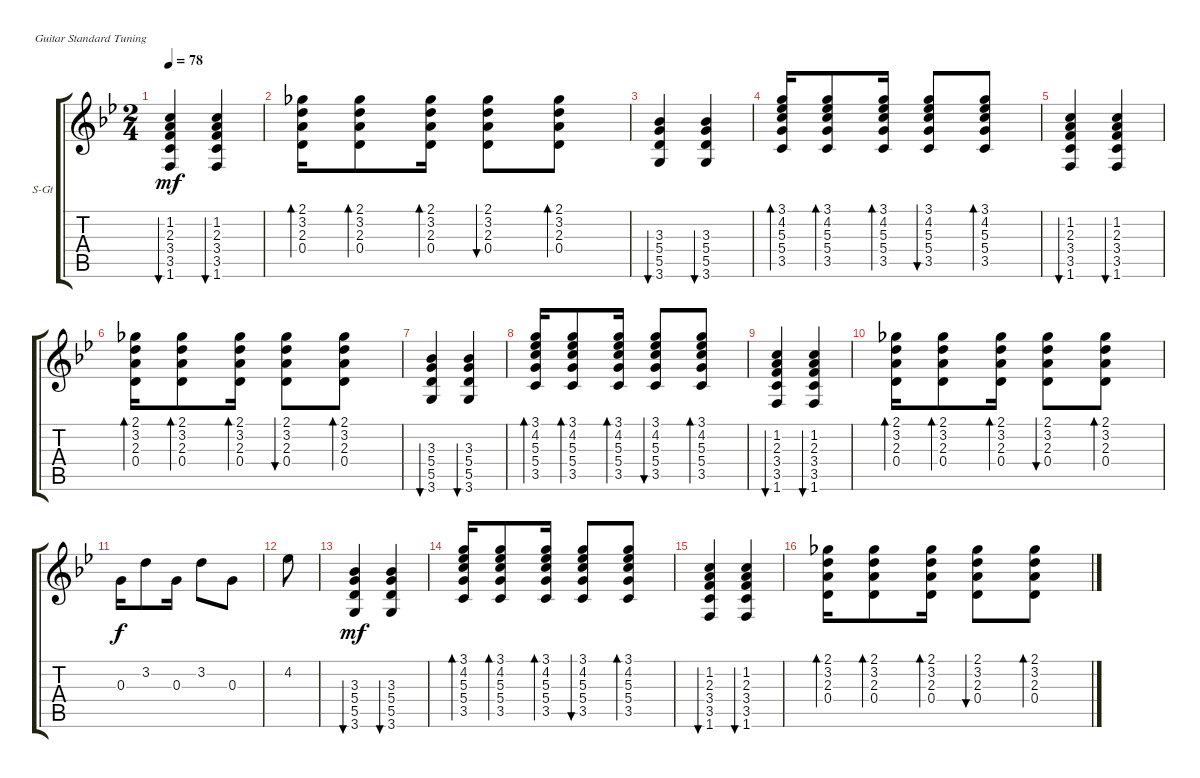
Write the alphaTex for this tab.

\defaultSystemsLayout 4
\bracketExtendMode groupsimilarinstruments
\firstSystemTrackNameOrientation horizontal
\otherSystemsTrackNameOrientation horizontal
\track ("Жека" "S-Gt") {instrument acousticguitarsteel}
\staff {score tabs}
\tuning (E4 B3 G3 D3 A2 E2)
\ts (2 4)
\tempo 78
\clef g2
\ks gminor
(1.6 3.5 3.4 2.3 1.2).4{bu 51 dy mf} (1.6 3.5 3.4 2.3 1.2).4{bu 51} |
(0.4 2.3 3.2 2.1).16{bd 51} (0.4 2.3 3.2 2.1).8{bd 51} (0.4 2.3 3.2 2.1).16{bd 51} (0.4 2.3 3.2 2.1).8{bu 51} (0.4 2.3 3.2 2.1).8{bd 51} |
(3.6 5.5 5.4 3.3).4{bu 56} (3.6 5.5 5.4 3.3).4{bu 55} |
(3.5 5.4 5.3 4.2 3.1).16{bd 54} (3.5 5.4 5.3 4.2 3.1).8{bd 53} (3.5 5.4 5.3 4.2 3.1).16{bd 52} (3.5 5.4 5.3 4.2 3.1).8{bu 51} (3.5 5.4 5.3 4.2 3.1).8{bd 51} |
(1.6 3.5 3.4 2.3 1.2).4{bu 51} (1.6 3.5 3.4 2.3 1.2).4{bu 51} |
(0.4 2.3 3.2 2.1).16{bd 51} (0.4 2.3 3.2 2.1).8{bd 51} (0.4 2.3 3.2 2.1).16{bd 51} (0.4 2.3 3.2 2.1).8{bu 51} (0.4 2.3 3.2 2.1).8{bd 51} |
(3.6 5.5 5.4 3.3).4{bu 56} (3.6 5.5 5.4 3.3).4{bu 55} |
(3.5 5.4 5.3 4.2 3.1).16{bd 54} (3.5 5.4 5.3 4.2 3.1).8{bd 53} (3.5 5.4 5.3 4.2 3.1).16{bd 52} (3.5 5.4 5.3 4.2 3.1).8{bu 51} (3.5 5.4 5.3 4.2 3.1).8{bd 51} |
(1.6 3.5 3.4 2.3 1.2).4{bu 51} (1.6 3.5 3.4 2.3 1.2).4{bu 51} |
(0.4 2.3 3.2 2.1).16{bd 51} (0.4 2.3 3.2 2.1).8{bd 51} (0.4 2.3 3.2 2.1).16{bd 51} (0.4 2.3 3.2 2.1).8{bu 51} (0.4 2.3 3.2 2.1).8{bd 51} |
0.3.16{dy f} 3.2.8 0.3.16 3.2.8 0.3.8 |
4.2.8 |
(3.6 5.5 5.4 3.3).4{bu 56 dy mf} (3.6 5.5 5.4 3.3).4{bu 55} |
(3.5 5.4 5.3 4.2 3.1).16{bd 54} (3.5 5.4 5.3 4.2 3.1).8{bd 53} (3.5 5.4 5.3 4.2 3.1).16{bd 52} (3.5 5.4 5.3 4.2 3.1).8{bu 51} (3.5 5.4 5.3 4.2 3.1).8{bd 51} |
(1.6 3.5 3.4 2.3 1.2).4{bu 51} (1.6 3.5 3.4 2.3 1.2).4{bu 51} |
(0.4 2.3 3.2 2.1).16{bd 51} (0.4 2.3 3.2 2.1).8{bd 51} (0.4 2.3 3.2 2.1).16{bd 51} (0.4 2.3 3.2 2.1).8{bu 51} (0.4 2.3 3.2 2.1).8{bd 51}
